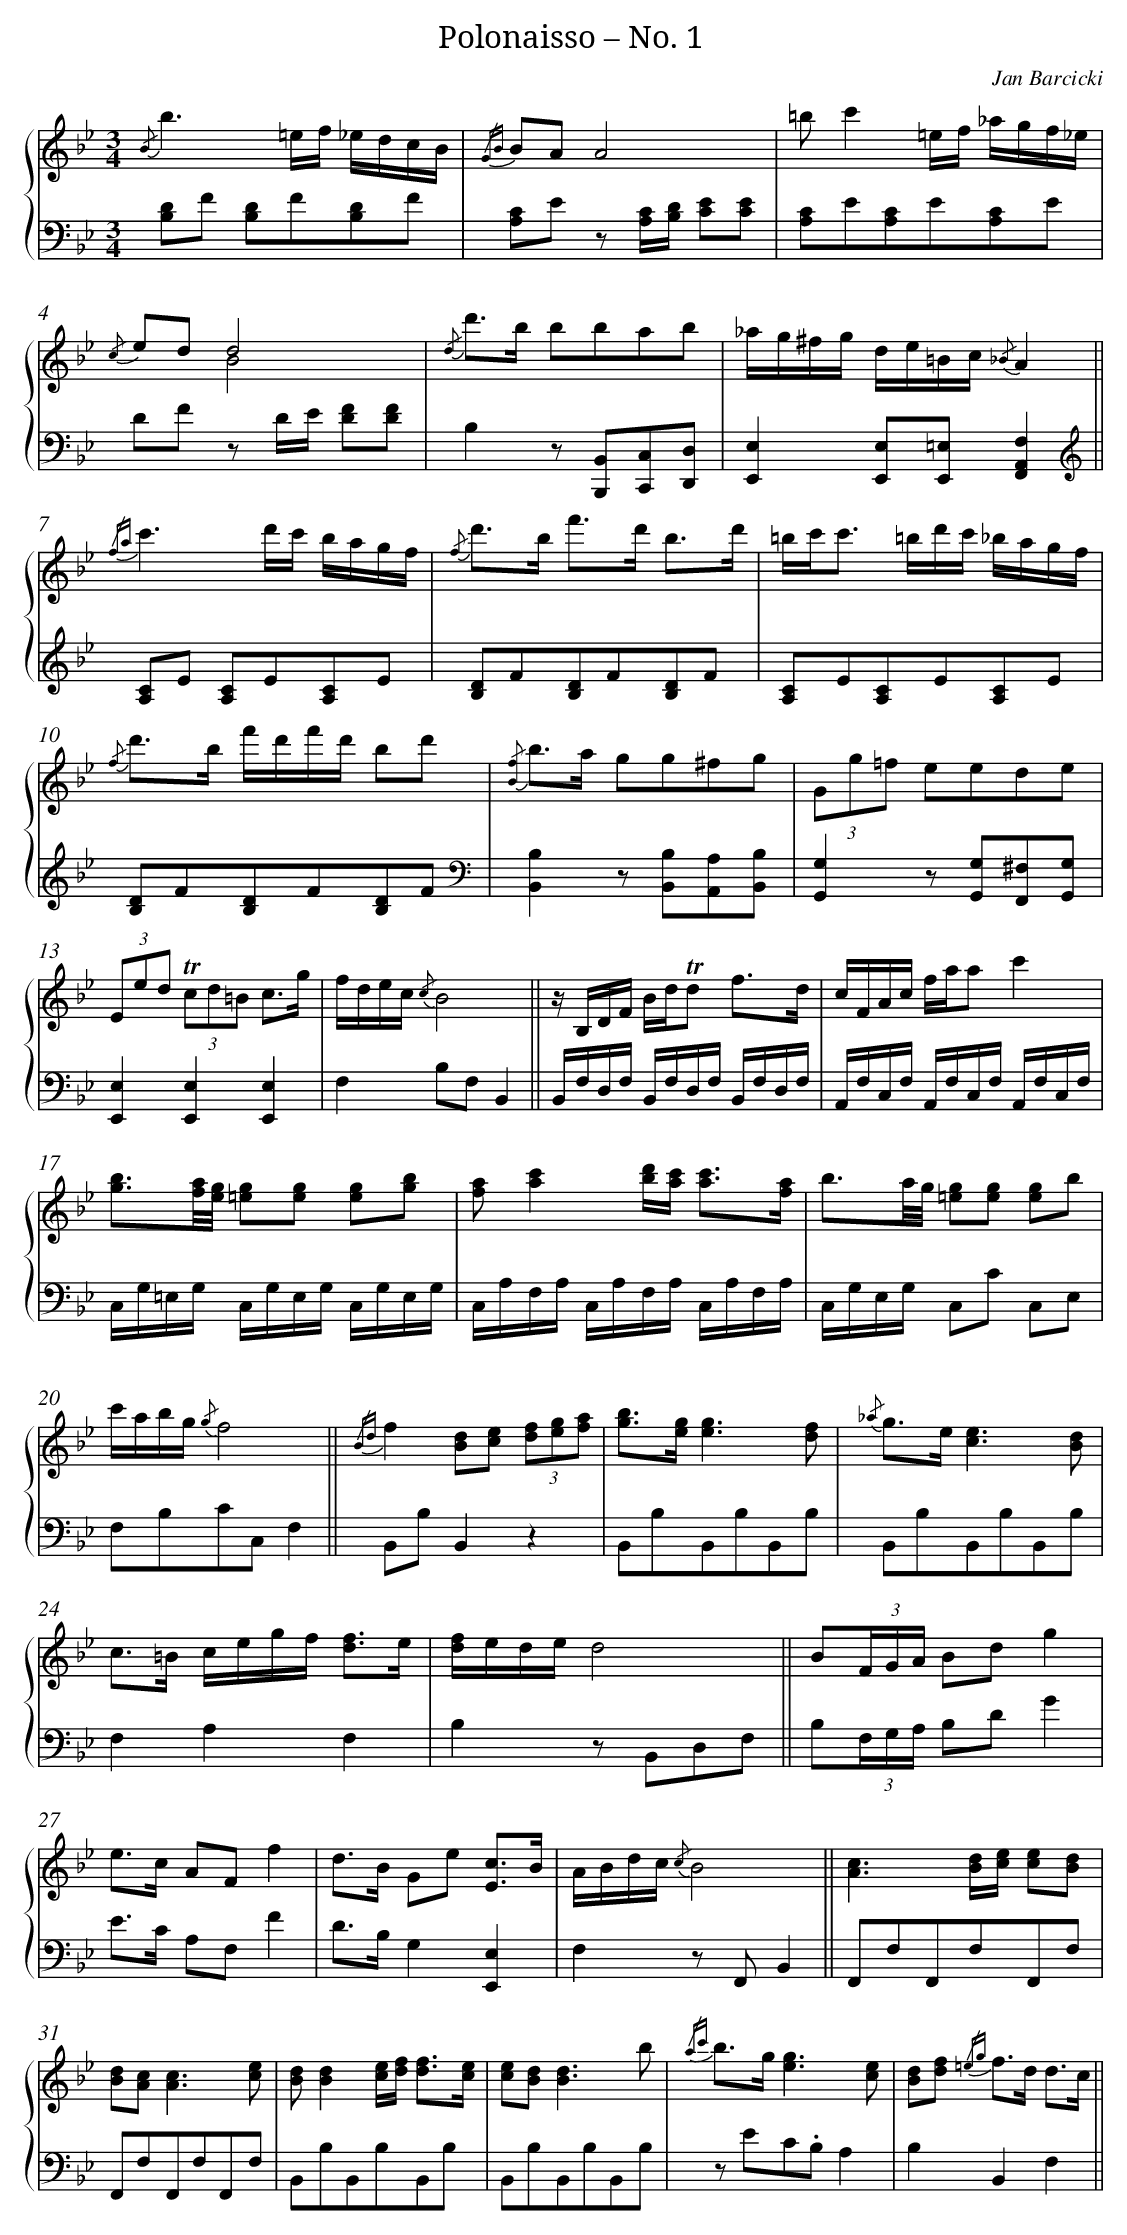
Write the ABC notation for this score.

X:1
T: Polonaisso – No. 1
C: Jan Barcicki
L: 1/8
M: 3/4
%%staves {1 2}
V: 1 clef=treble
V: 2 clef=bass
K: Bb
[V:1] {/B}b3=e/f/ _e/d/c/B/ |
[V:2] [DB,]F [DB,]F[DB,]F |
[V:1] {/GB} BAA4 |
[V:2] [CA,]E z [C/A,/][D/B,/] [EC][EC] |
[V:1] =bc'2=e/f/ _a/g/f/_e/ |
[V:2] [CA,]E[CA,]E[CA,]E |
[V:1] {/c} edd4 & x2B4 |
[V:2] DF z D/E/ [FD][FD] |
[V:1] {/d} d'>b bbab |
[V:2] B,2z [B,,B,,,][C,C,,][D,D,,] |
[V:1] _a/g/^f/g/ d/e/=B/c/ {/_B}A2 ||
[V:2] [E,2E,,2][E,E,,][=E,E,,][F,2A,,2F,,2][K:clef=treble] ||
[V:1] {/fa}c'3d'/c'/ b/a/g/f/ |
[V:2] [CA,]E [CA,]E[CA,]E |
[V:1] {/f} d'>b f'>d' b3/d'/ |
[V:2] [DB,]F[DB,]F[DB,]F |
[V:1] =b/c'<c' =b/d'/c'/ _b/a/g/f/ |
[V:2] [CA,]E[CA,]E[CA,]E |
[V:1] {/f} d'>b f'/d'/f'/d'/ bd' |
[V:2] [DB,]F[DB,]F[DB,]F[K:clef=bass] |
[V:1] {/[fB]} b>a gg^fg |
[V:2] [B,2B,,2]z [B,B,,][A,A,,][B,B,,] |
[V:1] (3Gg=f eede |
[V:2] [G,2G,,2]z [G,G,,][^F,F,,][G,G,,] |
[V:1] (3Eed (3!trill!cd=B c3/g/ |
[V:2] [E,2E,,2][E,2E,,2][E,2E,,2] |
[V:1] f/d/e/c/ {/c}B4 ||
[V:2] F,2B,F,B,,2 ||
[V:1] z/ B,/D/F/ B/d/!trill!d f3/d/ |
[V:2] B,,/F,/D,/F,/ B,,/F,/D,/F,/ B,,/F,/D,/F,/ |
[V:1] c/F/A/c/ f/a/ac'2 |
[V:2] A,,/F,/C,/F,/ A,,/F,/C,/F,/ A,,/F,/C,/F,/ |
[V:1] [b3/g3/][a//f//][g//e//] [g=e][ge] [ge][bg] |
[V:2] C,/G,/=E,/G,/ C,/G,/E,/G,/ C,/G,/E,/G,/ |
[V:1] [af][c'2a2][d'/b/][c'a]< [c'a][a/f/] |
[V:2] C,/A,/F,/A,/ C,/A,/F,/A,/ C,/A,/F,/A,/ |
[V:1] b3/a//g// [g=e][ge] [ge]b |
[V:2] C,/G,/E,/G,/ C,C C,E, |
[V:1] c'/a/b/g/ {/g}f4 ||
[V:2] F,B,CC,F,2 ||
[V:1] {/Bd}f2[dB][ec] (3[fd][ge][af] |
[V:2] B,,B,B,,2z2 |
[V:1] [bg]>[ge][g3e3][fd] |
[V:2] B,,B,B,,B,B,,B, |
[V:1] {/_a} g>e[e3c3][dB] |
[V:2] B,,B,B,,B,B,,B, |
[V:1] c>=B c/e/g/f< [fd]e/ |
[V:2] F,2A,2F,2 |
[V:1] [f/d/]e/d/e/d4 ||
[V:2] B,2z B,,D,F, ||
[V:1] B(3F/G/A/ Bdg2 |
[V:2] B,(3F,/G,/A,/ B,DG2 |
[V:1] e>c AFf2 |
[V:2] E>C A,F,F2 |
[V:1] d>B Ge [c3/E3/]B/ |
[V:2] D>B,G,2[E,2E,,2] |
[V:1] A/B/d/c/ {/c}B4 ||
[V:2] F,2z F,,B,,2 ||
[V:1] [c3A3][d/B/][e/c/] [ec][dB] |
[V:2] F,,F,F,,F,F,,F, |
[V:1] [dB][c2A2]<[c2A2][ec] |
[V:2] F,,F,F,,F,F,,F, |
[V:1] [dB][d2B2][e/c/][fd]< [fd][e/c/] |
[V:2] B,,B,B,,B,B,,B, |
[V:1] [ec][d2B2]<[d2B2]b |
[V:2] B,,B,B,,B,B,,B, |
[V:1] {/ac'} b>g[g3e3][ec] |
[V:2] z EC.B,A,2 |
[V:1] [dB][fd] {/=eg} f>d d3/c/ ||
[V:2] B,2B,,2F,2 ||
